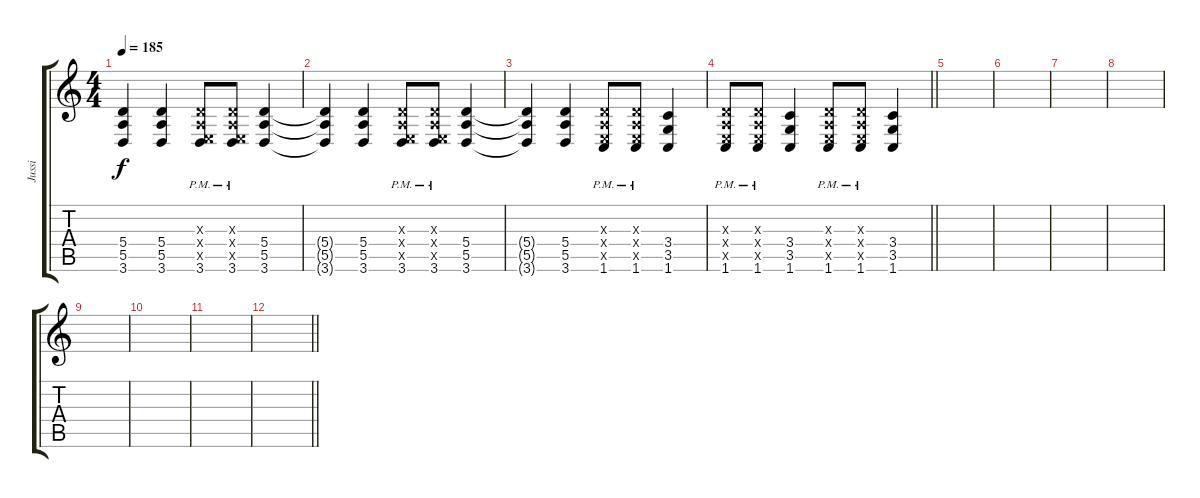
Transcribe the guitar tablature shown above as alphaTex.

\track ("Jussi" "Jussi") {instrument distortionguitar}
\staff {score tabs}
\tuning (B3 Gb3 D3 A2 E2 B1) {hide}
\ts (4 4)
\tempo 185
\clef g2
\ks c
(5.4 5.5 3.6).4{dy f} (5.4 5.5 3.6).4 (0.3{x} 0.4{x} 0.5{x} 3.6{pm}).8 (0.3{x} 0.4{x} 0.5{x} 3.6{pm}).8 (5.4 5.5 3.6).4 |
(5.4{t} 5.5{t} 3.6{t}).4 (5.4 5.5 3.6).4 (0.3{x} 0.4{x} 0.5{x} 3.6{pm}).8 (0.3{x} 0.4{x} 0.5{x} 3.6{pm}).8 (5.4 5.5 3.6).4 |
(5.4{t} 5.5{t} 3.6{t}).4 (5.4 5.5 3.6).4 (0.3{x} 0.4{x} 0.5{x} 1.6{pm}).8 (0.3{x} 0.4{x} 0.5{x} 1.6{pm}).8 (3.4 3.5 1.6).4 |
\barLineRight lightlight
(0.3{x} 0.4{x} 0.5{x} 1.6{pm}).8 (0.3{x} 0.4{x} 0.5{x} 1.6{pm}).8 (3.4 3.5 1.6).4 (0.3{x} 0.4{x} 0.5{x} 1.6{pm}).8 (0.3{x} 0.4{x} 0.5{x} 1.6{pm}).8 (3.4 3.5 1.6).4 |
|
|
|
|
|
|
|
\barLineRight lightlight
